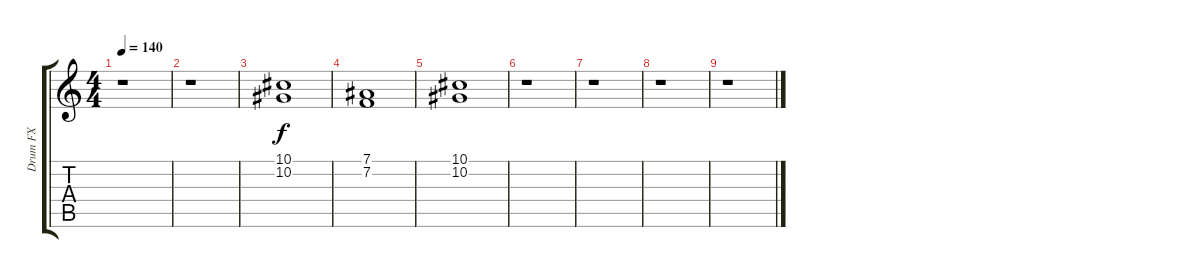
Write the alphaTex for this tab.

\track ("Drum FX" "Drum FX") {instrument reversecymbal}
\staff {score tabs}
\tuning (Eb4 Bb3 Gb3 Db3 Ab2 Eb2) {hide}
\ts (4 4)
\tempo 140
\clef g2
\ks c
r.1{dy f} |
r.1 |
(10.1 10.2).1 |
(7.1 7.2).1 |
(10.1 10.2).1 |
r.1 |
r.1 |
r.1 |
r.1
